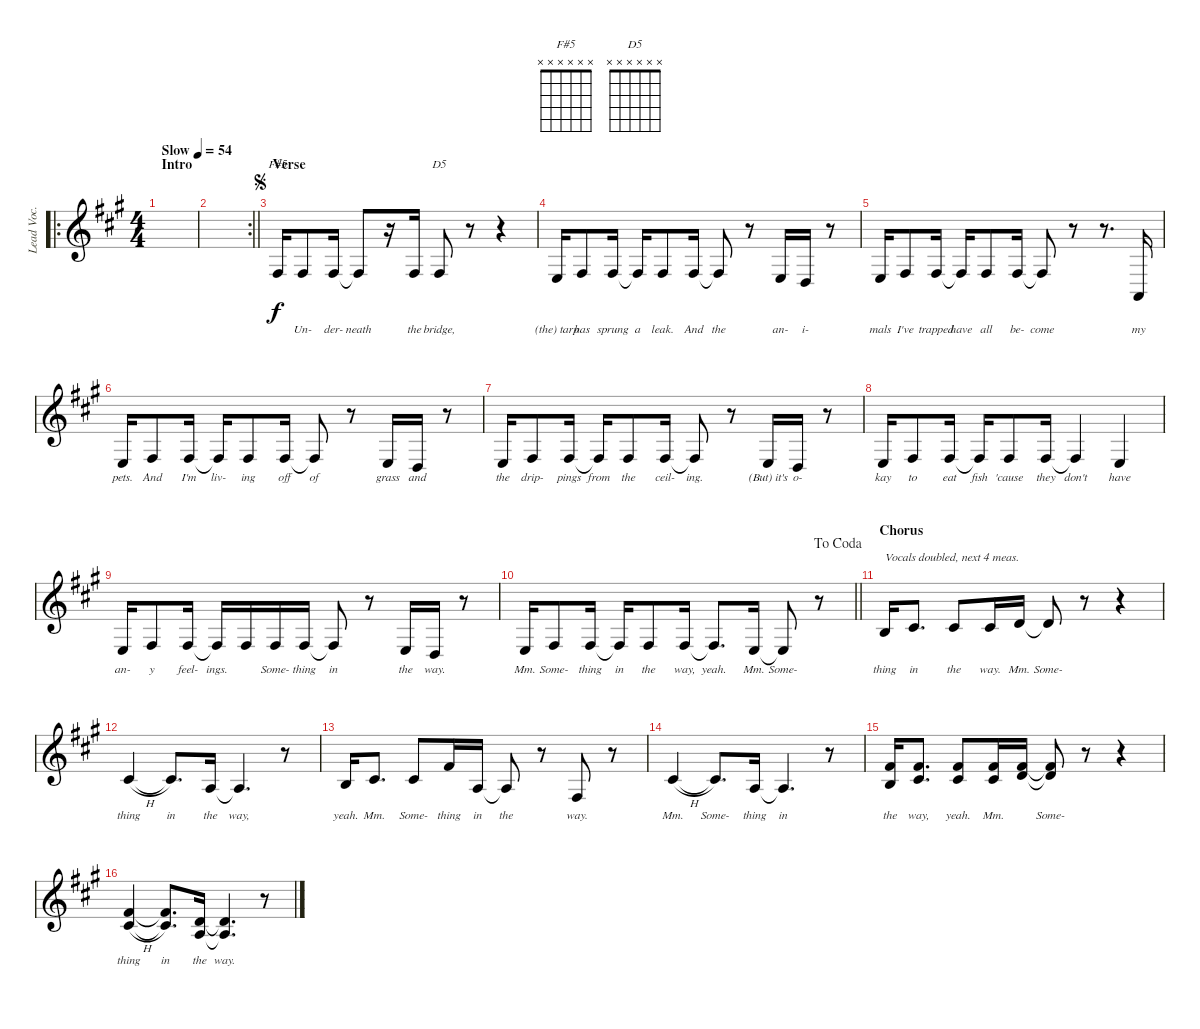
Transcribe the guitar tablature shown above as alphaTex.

\track ("Lead Voc. " "Lead Voc. ") {instrument synthvoice}
\staff {score}
\tuning (E4 B3 G3 D3 A2 E2) {hide}
\chord ("F#5" x x x x x x)
\chord ("D5" x x x x x x)
\ro
\ts (4 4)
\section ("" "Intro")
\tempo (54 "Slow")
\clef g2
\ks a
|
\rc 2
\barLineRight lightlight
|
\section ("" "Verse")
\jump segno
4.4.16{ch "F#5" lyrics (0 "") lyrics (1 "") lyrics (2 "") lyrics (3 "") lyrics (4 "")} 4.4.8{lyrics (0 "Un-") lyrics (1 "") lyrics (2 "") lyrics (3 "") lyrics (4 "")} 4.4.16{lyrics (0 "der-") lyrics (1 "") lyrics (2 "") lyrics (3 "") lyrics (4 "")} 4.4{t}.8{lyrics (0 "neath") lyrics (1 "") lyrics (2 "") lyrics (3 "") lyrics (4 "")} r.16 4.4.16{lyrics (0 "the") lyrics (1 "") lyrics (2 "") lyrics (3 "") lyrics (4 "")} 4.4.8{ch "D5" lyrics (0 "bridge,") lyrics (1 "") lyrics (2 "") lyrics (3 "") lyrics (4 "")} r.8 r.4 |
2.4.16{lyrics (0 "(the) tarp") lyrics (1 "") lyrics (2 "") lyrics (3 "") lyrics (4 "")} 4.4.8{lyrics (0 "has") lyrics (1 "") lyrics (2 "") lyrics (3 "") lyrics (4 "")} 4.4.16{lyrics (0 "sprung") lyrics (1 "") lyrics (2 "") lyrics (3 "") lyrics (4 "")} 4.4{t}.16{lyrics (0 "a") lyrics (1 "") lyrics (2 "") lyrics (3 "") lyrics (4 "")} 4.4.8{lyrics (0 "leak.") lyrics (1 "") lyrics (2 "") lyrics (3 "") lyrics (4 "")} 4.4.16{lyrics (0 "And") lyrics (1 "") lyrics (2 "") lyrics (3 "") lyrics (4 "")} 4.4{t}.8{lyrics (0 "the") lyrics (1 "") lyrics (2 "") lyrics (3 "") lyrics (4 "")} r.8 2.4.16{lyrics (0 "an-") lyrics (1 "") lyrics (2 "") lyrics (3 "") lyrics (4 "")} 0.4.16{lyrics (0 "i-") lyrics (1 "") lyrics (2 "") lyrics (3 "") lyrics (4 "")} r.8 |
2.4.16{lyrics (0 "mals") lyrics (1 "") lyrics (2 "") lyrics (3 "") lyrics (4 "")} 4.4.8{lyrics (0 "I've") lyrics (1 "") lyrics (2 "") lyrics (3 "") lyrics (4 "")} 4.4.16{lyrics (0 "trapped") lyrics (1 "") lyrics (2 "") lyrics (3 "") lyrics (4 "")} 4.4{t}.16{lyrics (0 "have") lyrics (1 "") lyrics (2 "") lyrics (3 "") lyrics (4 "")} 4.4.8{lyrics (0 "all") lyrics (1 "") lyrics (2 "") lyrics (3 "") lyrics (4 "")} 4.4.16{lyrics (0 "be-") lyrics (1 "") lyrics (2 "") lyrics (3 "") lyrics (4 "")} 4.4{t}.8{lyrics (0 "come") lyrics (1 "") lyrics (2 "") lyrics (3 "") lyrics (4 "")} r.8 r.8{d} 0.5.16{lyrics (0 "my") lyrics (1 "") lyrics (2 "") lyrics (3 "") lyrics (4 "")} |
2.4.16{lyrics (0 "pets.") lyrics (1 "") lyrics (2 "") lyrics (3 "") lyrics (4 "")} 4.4.8{lyrics (0 "And") lyrics (1 "") lyrics (2 "") lyrics (3 "") lyrics (4 "")} 4.4.16{lyrics (0 "I'm") lyrics (1 "") lyrics (2 "") lyrics (3 "") lyrics (4 "")} 4.4{t}.16{lyrics (0 "liv-") lyrics (1 "") lyrics (2 "") lyrics (3 "") lyrics (4 "")} 4.4.8{lyrics (0 "ing") lyrics (1 "") lyrics (2 "") lyrics (3 "") lyrics (4 "")} 4.4.16{lyrics (0 "off") lyrics (1 "") lyrics (2 "") lyrics (3 "") lyrics (4 "")} 4.4{t}.8{lyrics (0 "of") lyrics (1 "") lyrics (2 "") lyrics (3 "") lyrics (4 "")} r.8 2.4.16{lyrics (0 "grass") lyrics (1 "") lyrics (2 "") lyrics (3 "") lyrics (4 "")} 0.4.16{lyrics (0 "and") lyrics (1 "") lyrics (2 "") lyrics (3 "") lyrics (4 "")} r.8 |
2.4.16{lyrics (0 "the") lyrics (1 "") lyrics (2 "") lyrics (3 "") lyrics (4 "")} 4.4.8{lyrics (0 "drip-") lyrics (1 "") lyrics (2 "") lyrics (3 "") lyrics (4 "")} 4.4.16{lyrics (0 "pings") lyrics (1 "") lyrics (2 "") lyrics (3 "") lyrics (4 "")} 4.4{t}.16{lyrics (0 "from") lyrics (1 "") lyrics (2 "") lyrics (3 "") lyrics (4 "")} 4.4.8{lyrics (0 "the") lyrics (1 "") lyrics (2 "") lyrics (3 "") lyrics (4 "")} 4.4.16{lyrics (0 "ceil-") lyrics (1 "") lyrics (2 "") lyrics (3 "") lyrics (4 "")} 4.4{t}.8{lyrics (0 "ing.") lyrics (1 "") lyrics (2 "") lyrics (3 "") lyrics (4 "")} r.8 2.4.16{lyrics (0 "(But) it's") lyrics (1 "") lyrics (2 "") lyrics (3 "") lyrics (4 "")} 0.4.16{lyrics (0 "o-") lyrics (1 "") lyrics (2 "") lyrics (3 "") lyrics (4 "")} r.8 |
2.4.16{lyrics (0 "kay") lyrics (1 "") lyrics (2 "") lyrics (3 "") lyrics (4 "")} 4.4.8{lyrics (0 "to") lyrics (1 "") lyrics (2 "") lyrics (3 "") lyrics (4 "")} 4.4.16{lyrics (0 "eat") lyrics (1 "") lyrics (2 "") lyrics (3 "") lyrics (4 "")} 4.4{t}.16{lyrics (0 "fish") lyrics (1 "") lyrics (2 "") lyrics (3 "") lyrics (4 "")} 4.4.8{lyrics (0 "'cause") lyrics (1 "") lyrics (2 "") lyrics (3 "") lyrics (4 "")} 4.4.16{lyrics (0 "they") lyrics (1 "") lyrics (2 "") lyrics (3 "") lyrics (4 "")} 4.4{t}.4{lyrics (0 "don't") lyrics (1 "") lyrics (2 "") lyrics (3 "") lyrics (4 "")} 2.4.4{lyrics (0 "have") lyrics (1 "") lyrics (2 "") lyrics (3 "") lyrics (4 "")} |
2.4.16{lyrics (0 "an-") lyrics (1 "") lyrics (2 "") lyrics (3 "") lyrics (4 "")} 4.4.8{lyrics (0 "y") lyrics (1 "") lyrics (2 "") lyrics (3 "") lyrics (4 "")} 4.4.16{lyrics (0 "feel-") lyrics (1 "") lyrics (2 "") lyrics (3 "") lyrics (4 "")} 4.4{t}.16{lyrics (0 "ings.") lyrics (1 "") lyrics (2 "") lyrics (3 "") lyrics (4 "")} 4.4.16{lyrics (0 "") lyrics (1 "") lyrics (2 "") lyrics (3 "") lyrics (4 "")} 4.4.16{lyrics (0 "Some-") lyrics (1 "") lyrics (2 "") lyrics (3 "") lyrics (4 "")} 4.4.16{lyrics (0 "thing") lyrics (1 "") lyrics (2 "") lyrics (3 "") lyrics (4 "")} 4.4{t}.8{lyrics (0 "in") lyrics (1 "") lyrics (2 "") lyrics (3 "") lyrics (4 "")} r.8 2.4.16{lyrics (0 "the") lyrics (1 "") lyrics (2 "") lyrics (3 "") lyrics (4 "")} 0.4.16{lyrics (0 "way.") lyrics (1 "") lyrics (2 "") lyrics (3 "") lyrics (4 "")} r.8 |
\jump dacoda
\barLineRight lightlight
2.4.16{lyrics (0 "Mm.") lyrics (1 "") lyrics (2 "") lyrics (3 "") lyrics (4 "")} 4.4.8{lyrics (0 "Some-") lyrics (1 "") lyrics (2 "") lyrics (3 "") lyrics (4 "")} 4.4.16{lyrics (0 "thing") lyrics (1 "") lyrics (2 "") lyrics (3 "") lyrics (4 "")} 4.4{t}.16{lyrics (0 "in") lyrics (1 "") lyrics (2 "") lyrics (3 "") lyrics (4 "")} 4.4.8{lyrics (0 "the") lyrics (1 "") lyrics (2 "") lyrics (3 "") lyrics (4 "")} 4.4.16{lyrics (0 "way,") lyrics (1 "") lyrics (2 "") lyrics (3 "") lyrics (4 "")} 4.4{t}.8{d lyrics (0 "yeah.") lyrics (1 "") lyrics (2 "") lyrics (3 "") lyrics (4 "")} 2.4.16{lyrics (0 "Mm.") lyrics (1 "") lyrics (2 "") lyrics (3 "") lyrics (4 "")} 2.4{t}.8{lyrics (0 "Some-") lyrics (1 "") lyrics (2 "") lyrics (3 "") lyrics (4 "")} r.8 |
\section ("" "Chorus")
0.2.16{txt "Vocals doubled, next 4 meas. " lyrics (0 "thing") lyrics (1 "") lyrics (2 "") lyrics (3 "") lyrics (4 "")} 2.2.8{d lyrics (0 "in") lyrics (1 "") lyrics (2 "") lyrics (3 "") lyrics (4 "")} 2.2.8{lyrics (0 "the") lyrics (1 "") lyrics (2 "") lyrics (3 "") lyrics (4 "")} 2.2.16{lyrics (0 "way.") lyrics (1 "") lyrics (2 "") lyrics (3 "") lyrics (4 "")} 3.2.16{lyrics (0 "Mm.") lyrics (1 "") lyrics (2 "") lyrics (3 "") lyrics (4 "")} 3.2{t}.8{lyrics (0 "Some-") lyrics (1 "") lyrics (2 "") lyrics (3 "") lyrics (4 "")} r.8 r.4 |
6.3{h}.4{lyrics (0 "thing") lyrics (1 "") lyrics (2 "") lyrics (3 "") lyrics (4 "")} 6.3{t}.8{d lyrics (0 "in") lyrics (1 "") lyrics (2 "") lyrics (3 "") lyrics (4 "")} 2.3.16{lyrics (0 "the") lyrics (1 "") lyrics (2 "") lyrics (3 "") lyrics (4 "")} 2.3{t}.4{d lyrics (0 "way,") lyrics (1 "") lyrics (2 "") lyrics (3 "") lyrics (4 "")} r.8 |
0.2.16{lyrics (0 "yeah.") lyrics (1 "") lyrics (2 "") lyrics (3 "") lyrics (4 "")} 2.2.8{d lyrics (0 "Mm.") lyrics (1 "") lyrics (2 "") lyrics (3 "") lyrics (4 "")} 2.2.8{lyrics (0 "Some-") lyrics (1 "") lyrics (2 "") lyrics (3 "") lyrics (4 "")} 2.1.16{lyrics (0 "thing") lyrics (1 "") lyrics (2 "") lyrics (3 "") lyrics (4 "")} 2.3.16{lyrics (0 "in") lyrics (1 "") lyrics (2 "") lyrics (3 "") lyrics (4 "")} 2.3{t}.8{lyrics (0 "the") lyrics (1 "") lyrics (2 "") lyrics (3 "") lyrics (4 "")} r.8 4.4.8{lyrics (0 "way.") lyrics (1 "") lyrics (2 "") lyrics (3 "") lyrics (4 "")} r.8 |
6.3{h}.4{lyrics (0 "Mm.") lyrics (1 "") lyrics (2 "") lyrics (3 "") lyrics (4 "")} 6.3{t}.8{d lyrics (0 "Some-") lyrics (1 "") lyrics (2 "") lyrics (3 "") lyrics (4 "")} 2.3.16{lyrics (0 "thing") lyrics (1 "") lyrics (2 "") lyrics (3 "") lyrics (4 "")} 2.3{t}.4{d lyrics (0 "in") lyrics (1 "") lyrics (2 "") lyrics (3 "") lyrics (4 "")} r.8 |
(2.1 0.2).16{lyrics (0 "the") lyrics (1 "") lyrics (2 "") lyrics (3 "") lyrics (4 "")} (2.1 2.2).8{d lyrics (0 "way,") lyrics (1 "") lyrics (2 "") lyrics (3 "") lyrics (4 "")} (2.1 2.2).8{lyrics (0 "yeah.") lyrics (1 "") lyrics (2 "") lyrics (3 "") lyrics (4 "")} (2.1 2.2).16{lyrics (0 "Mm.") lyrics (1 "") lyrics (2 "") lyrics (3 "") lyrics (4 "")} (2.1 3.2).16{lyrics (0 "") lyrics (1 "") lyrics (2 "") lyrics (3 "") lyrics (4 "")} (2.1{t} 3.2{t}).8{lyrics (0 "Some-") lyrics (1 "") lyrics (2 "") lyrics (3 "") lyrics (4 "")} r.8 r.4 |
(7.2{h} 6.3{h}).4{lyrics (0 "thing") lyrics (1 "") lyrics (2 "") lyrics (3 "") lyrics (4 "")} (7.2{t} 6.3{t}).8{d lyrics (0 "in") lyrics (1 "") lyrics (2 "") lyrics (3 "") lyrics (4 "")} (3.2 2.3).16{lyrics (0 "the") lyrics (1 "") lyrics (2 "") lyrics (3 "") lyrics (4 "")} (3.2{t} 2.3{t}).4{d lyrics (0 "way.") lyrics (1 "") lyrics (2 "") lyrics (3 "") lyrics (4 "")} r.8
